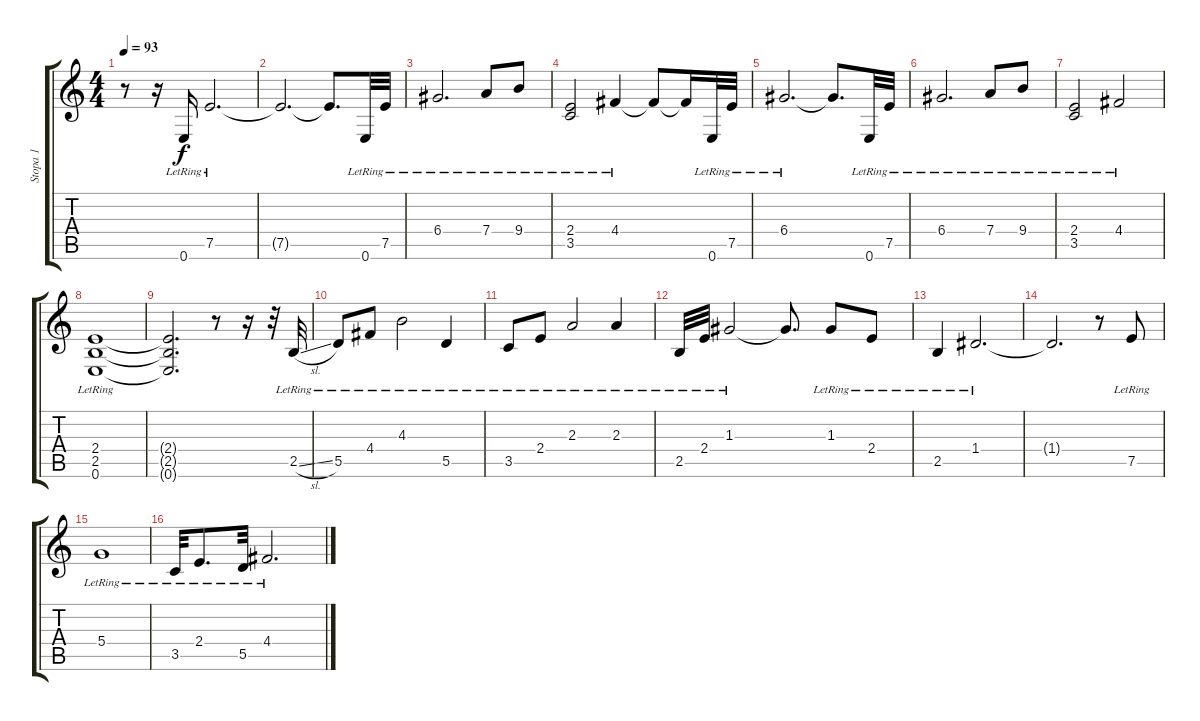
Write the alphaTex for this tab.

\track ("Stopa 1" "Stopa 1") {instrument acousticguitarnylon}
\staff {score tabs}
\tuning (E4 B3 G3 D3 A2 E2) {hide}
\ts (4 4)
\tempo 93
\clef g2
\ks c
r.8{dy f} r.16 0.6{lr}.16 7.5{lr}.2{d} |
7.5{t}.2{d} 7.5{t}.8{d} 0.6{lr}.32 7.5{lr}.32 |
6.4{lr}.2{d} 7.4{lr}.8 9.4{lr}.8 |
(2.4{lr} 3.5{lr}).2 4.4{lr}.4 4.4{t}.8 4.4{t}.16 0.6{lr}.32 7.5{lr}.32 |
6.4{lr}.2{d} 6.4{t}.8{d} 0.6{lr}.32 7.5{lr}.32 |
6.4{lr}.2{d} 7.4{lr}.8 9.4{lr}.8 |
(2.4{lr} 3.5{lr}).2 4.4{lr}.2 |
(2.4{lr} 2.5{lr} 0.6{lr}).1 |
(2.4{t} 2.5{t} 0.6{t}).2{d} r.8 r.16 r.32 2.5{sl lr}.32 |
5.5{lr}.8 4.4{lr}.8 4.3{lr}.2 5.5{lr}.4 |
3.5{lr}.8 2.4{lr}.8 2.3{lr}.2 2.3{lr}.4 |
2.5{lr}.32 2.4{lr}.32 1.3{lr}.2 1.3{t}.8{d} 1.3{lr}.8 2.4{lr}.8 |
2.5{lr}.4 1.4{lr}.2{d} |
1.4{t}.2{d} r.8 7.5{lr}.8 |
5.4{lr}.1 |
3.5{lr}.32 2.4{lr}.8{d} 5.5{lr}.32 4.4{lr}.2{d}
